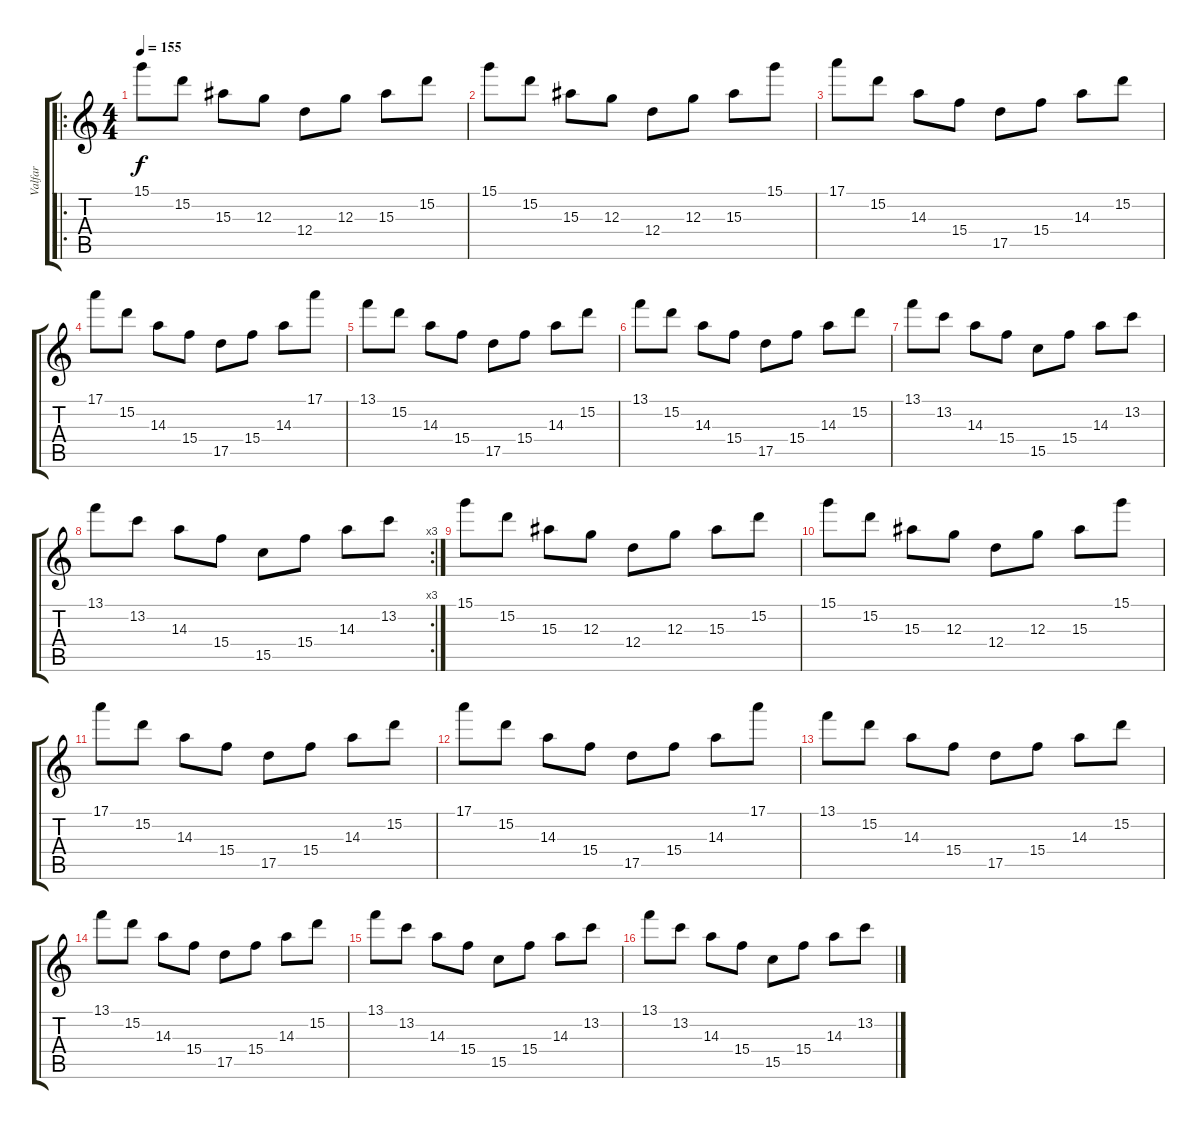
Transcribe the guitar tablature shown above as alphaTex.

\track ("Valfar" "Valfar") {instrument overdrivenguitar}
\staff {score tabs}
\tuning (E4 B3 G3 D3 A2 E2) {hide}
\ro
\ts (4 4)
\tempo 155
\clef g2
\ks c
15.1.8{dy f} 15.2.8 15.3.8 12.3.8 12.4.8 12.3.8 15.3.8 15.2.8 |
15.1.8 15.2.8 15.3.8 12.3.8 12.4.8 12.3.8 15.3.8 15.1.8 |
17.1.8 15.2.8 14.3.8 15.4.8 17.5.8 15.4.8 14.3.8 15.2.8 |
17.1.8 15.2.8 14.3.8 15.4.8 17.5.8 15.4.8 14.3.8 17.1.8 |
13.1.8 15.2.8 14.3.8 15.4.8 17.5.8 15.4.8 14.3.8 15.2.8 |
13.1.8 15.2.8 14.3.8 15.4.8 17.5.8 15.4.8 14.3.8 15.2.8 |
13.1.8 13.2.8 14.3.8 15.4.8 15.5.8 15.4.8 14.3.8 13.2.8 |
\rc 3
13.1.8 13.2.8 14.3.8 15.4.8 15.5.8 15.4.8 14.3.8 13.2.8 |
15.1.8 15.2.8 15.3.8 12.3.8 12.4.8 12.3.8 15.3.8 15.2.8 |
15.1.8 15.2.8 15.3.8 12.3.8 12.4.8 12.3.8 15.3.8 15.1.8 |
17.1.8 15.2.8 14.3.8 15.4.8 17.5.8 15.4.8 14.3.8 15.2.8 |
17.1.8 15.2.8 14.3.8 15.4.8 17.5.8 15.4.8 14.3.8 17.1.8 |
13.1.8 15.2.8 14.3.8 15.4.8 17.5.8 15.4.8 14.3.8 15.2.8 |
13.1.8 15.2.8 14.3.8 15.4.8 17.5.8 15.4.8 14.3.8 15.2.8 |
13.1.8 13.2.8 14.3.8 15.4.8 15.5.8 15.4.8 14.3.8 13.2.8 |
13.1.8 13.2.8 14.3.8 15.4.8 15.5.8 15.4.8 14.3.8 13.2.8
